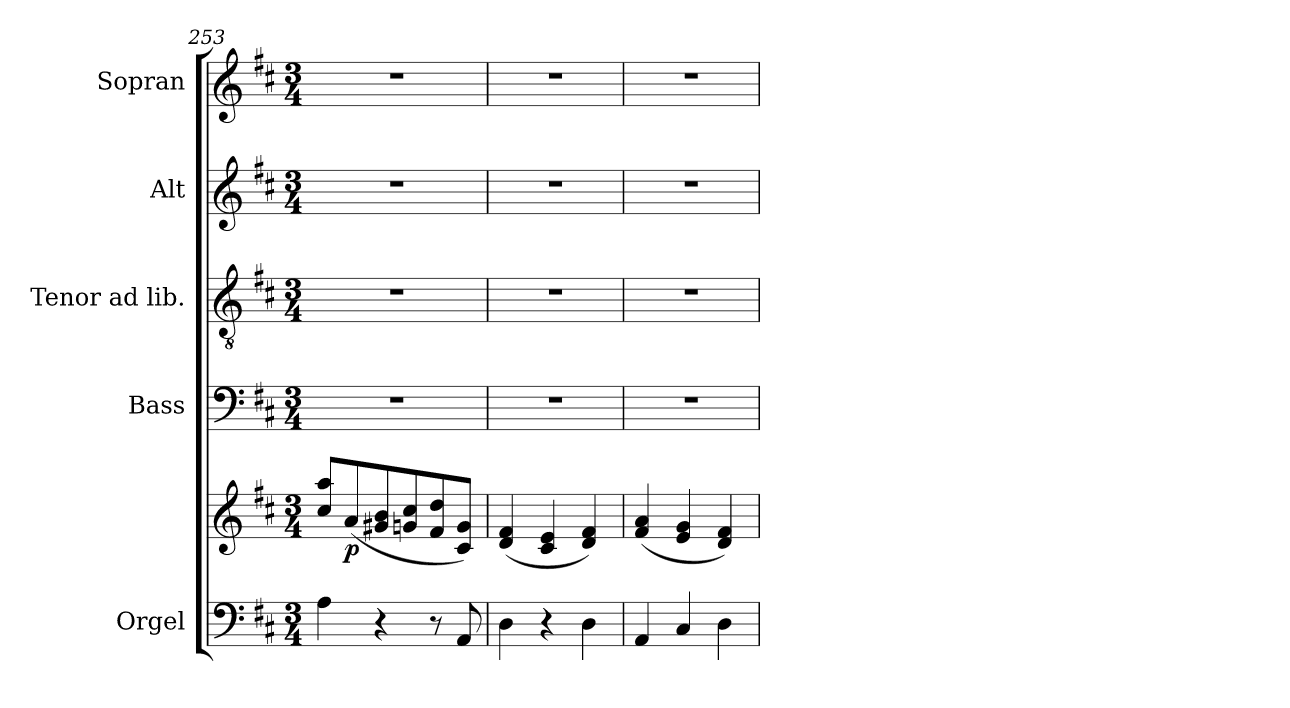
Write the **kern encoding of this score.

**kern	**kern	**dynam	**kern	**kern	**kern	**kern
*part5	*part5	*part5	*part4	*part3	*part2	*part1
*staff6	*staff5	*staff5/6	*staff4	*staff3	*staff2	*staff1
*I"Orgel	*	*	*I"Bass	*I"Tenor ad lib.	*I"Alt	*I"Sopran
*I'Org.	*	*	*I'B.	*I'T.	*I'A.	*I'S.
!!LO:LB:g=z
*clefF4	*clefG2	*	*clefF4	*clefGv2	*clefG2	*clefG2
*k[f#c#]	*k[f#c#]	*	*k[f#c#]	*k[f#c#]	*k[f#c#]	*k[f#c#]
*D:	*D:	*	*D:	*D:	*D:	*D:
*M3/4	*M3/4	*	*M3/4	*M3/4	*M3/4	*M3/4
=253	=253	=253	=253	=253	=253	=253
4A\	8cc#/ 8aa/L	.	2.r	2.r	2.r	2.r
!	!	!LO:DY:b	!	!	!	!
.	(<8a/	p	.	.	.	.
4r	8g#X/ 8b/	.	.	.	.	.
.	8gn/ 8cc#/	.	.	.	.	.
8r	8f#/ 8dd/	.	.	.	.	.
8AA/	8c#/ 8g/J)	.	.	.	.	.
=254	=254	=254	=254	=254	=254	=254
4D\	(<4d/ 4f#/	.	2.r	2.r	2.r	2.r
4r	4c#/ 4e/	.	.	.	.	.
4D\	4d/ 4f#/)	.	.	.	.	.
=255	=255	=255	=255	=255	=255	=255
4AA/	(<4f#/ 4a/	.	2.r	2.r	2.r	2.r
4C#/	4e/ 4g/	.	.	.	.	.
4D\	4d/ 4f#/)	.	.	.	.	.
=	=	=	=	=	=	=
*-	*-	*-	*-	*-	*-	*-
